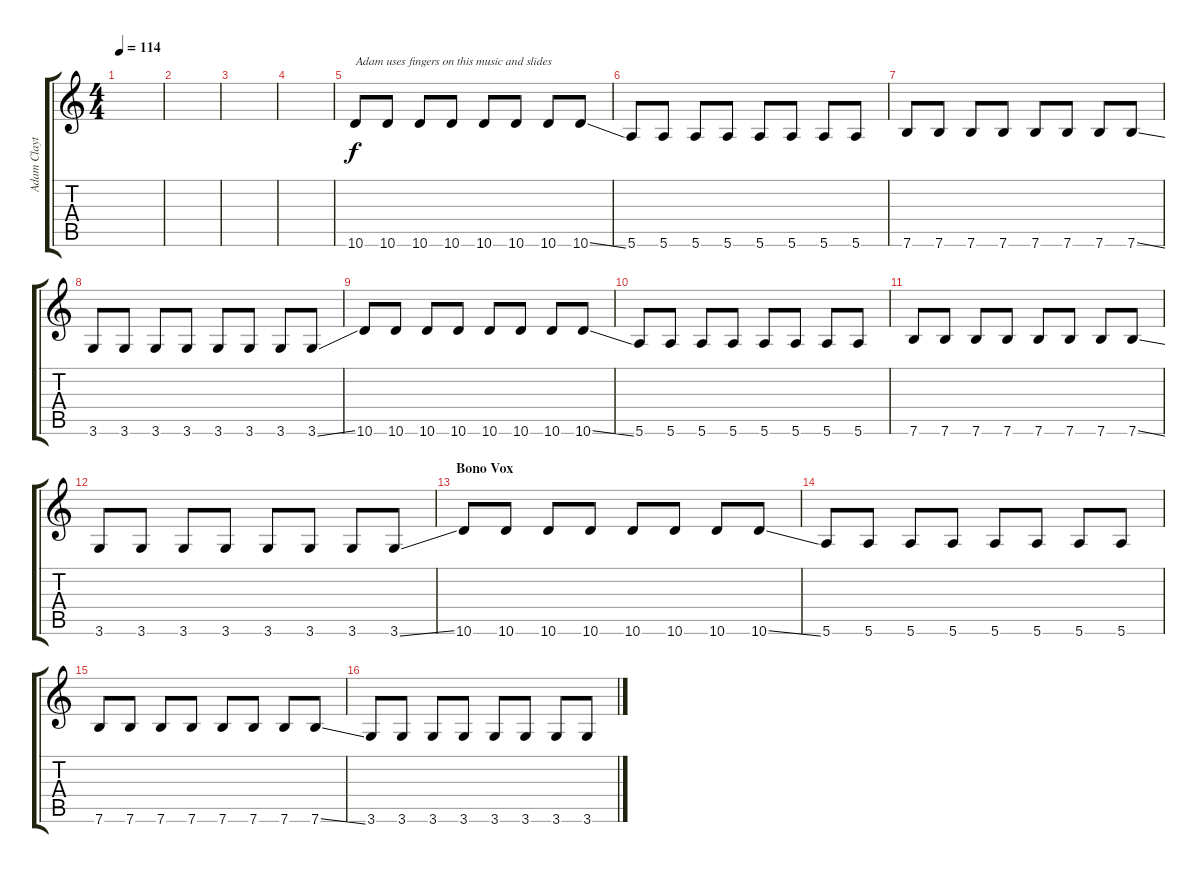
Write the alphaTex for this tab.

\track ("Adam Clayton Basses" "Adam Clayt") {instrument electricbassfinger}
\staff {score tabs}
\tuning (E4 B3 G3 D3 A2 E2) {hide}
\ts (4 4)
\tempo 114
\clef g2
\ks c
|
|
|
|
10.6.8{txt "Adam uses fingers on this music and slides"} 10.6.8 10.6.8 10.6.8 10.6.8 10.6.8 10.6.8 10.6{ss}.8 |
5.6.8 5.6.8 5.6.8 5.6.8 5.6.8 5.6.8 5.6.8 5.6.8 |
7.6.8 7.6.8 7.6.8 7.6.8 7.6.8 7.6.8 7.6.8 7.6{ss}.8 |
3.6.8 3.6.8 3.6.8 3.6.8 3.6.8 3.6.8 3.6.8 3.6{ss}.8 |
10.6.8 10.6.8 10.6.8 10.6.8 10.6.8 10.6.8 10.6.8 10.6{ss}.8 |
5.6.8 5.6.8 5.6.8 5.6.8 5.6.8 5.6.8 5.6.8 5.6.8 |
7.6.8 7.6.8 7.6.8 7.6.8 7.6.8 7.6.8 7.6.8 7.6{ss}.8 |
3.6.8 3.6.8 3.6.8 3.6.8 3.6.8 3.6.8 3.6.8 3.6{ss}.8 |
\section ("" "Bono Vox")
10.6.8 10.6.8 10.6.8 10.6.8 10.6.8 10.6.8 10.6.8 10.6{ss}.8 |
5.6.8 5.6.8 5.6.8 5.6.8 5.6.8 5.6.8 5.6.8 5.6.8 |
7.6.8 7.6.8 7.6.8 7.6.8 7.6.8 7.6.8 7.6.8 7.6{ss}.8 |
3.6.8 3.6.8 3.6.8 3.6.8 3.6.8 3.6.8 3.6.8 3.6.8
